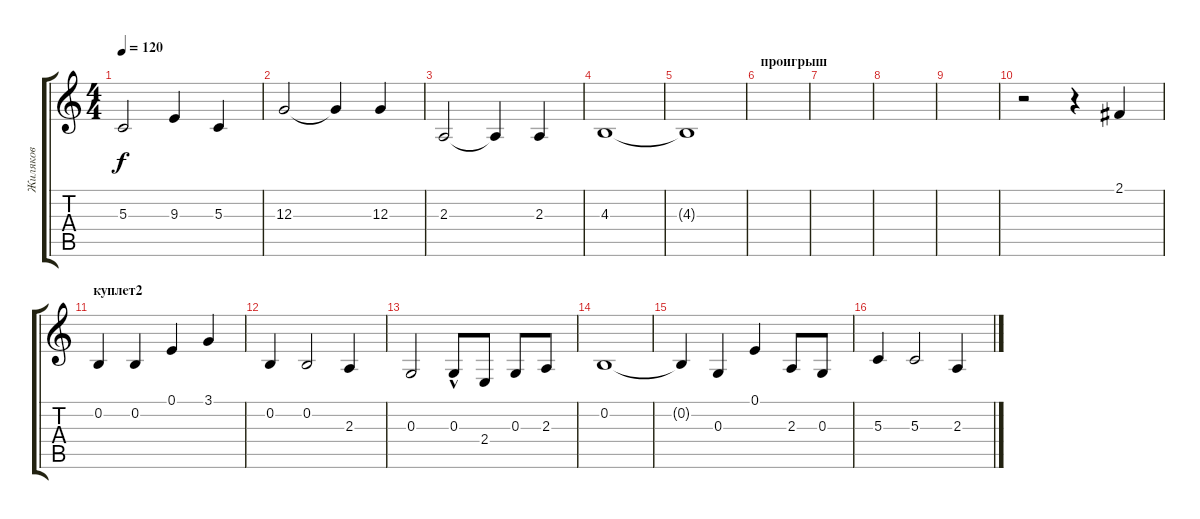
\track ("Жиляков" "Жиляков") {instrument viola}
\staff {score tabs}
\tuning (E4 B3 G3 D3 A2 E2) {hide}
\ts (4 4)
\tempo 120
\clef g2
\ks c
5.3.2{dy f} 9.3.4 5.3.4 |
12.3.2 12.3{t}.4 12.3.4 |
2.3.2 2.3{t}.4 2.3.4 |
4.3.1 |
4.3{t}.1 |
\section ("" "проигрыш")
|
|
|
|
r.2 r.4 2.1.4 |
\section ("" "куплет2")
0.2.4 0.2.4 0.1.4 3.1.4 |
0.2.4 0.2.2 2.3.4 |
0.3.2 0.3{hac}.8 2.4.8 0.3.8 2.3.8 |
0.2.1 |
0.2{t}.4 0.3.4 0.1.4 2.3.8 0.3.8 |
5.3.4 5.3.2 2.3.4
